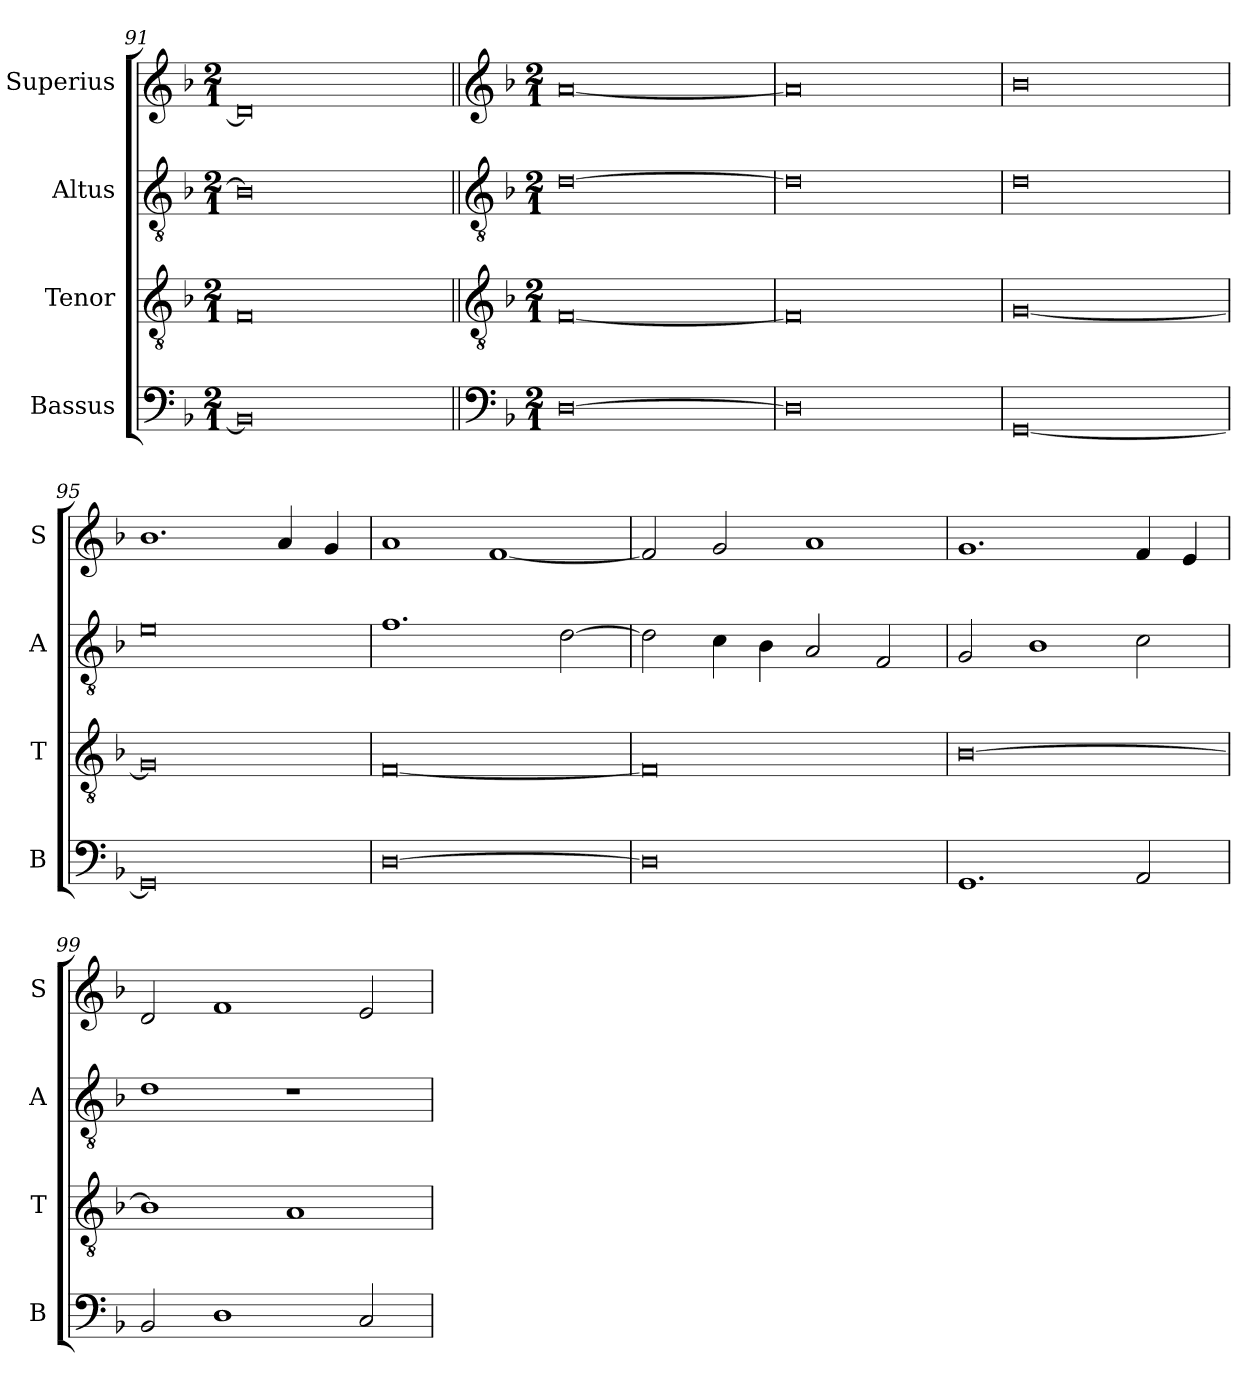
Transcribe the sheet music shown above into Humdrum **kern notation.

**kern	**kern	**kern	**kern
*part4	*part3	*part2	*part1
*staff4	*staff3	*staff2	*staff1
*I"Bassus	*I"Tenor	*I"Altus	*I"Superius
*I'B	*I'T	*I'A	*I'S
*clefF4	*clefGv2	*clefGv2	*clefG2
*k[b-]	*k[b-]	*k[b-]	*k[b-]
*M2/1	*M2/1	*M2/1	*M2/1
=91	=91	=91	=91
0BB-]	0F	0B-]	0d]
!!LO:LB:g=z
=92||	=92||	=92||	=92||
*clefF4	*clefGv2	*clefGv2	*clefG2
*k[b-]	*k[b-]	*k[b-]	*k[b-]
*M2/1	*M2/1	*M2/1	*M2/1
[0D	[0F	[0d	[0a
=93	=93	=93	=93
0D]	0F]	0d]	0a]
=94	=94	=94	=94
[0GG	[0G	0d	0b-
=95	=95	=95	=95
0GG]	0G]	0e	1.b-
.	.	.	4a/
.	.	.	4g/
=96	=96	=96	=96
[0D	[0F	1.f	1a
.	.	.	[1f
.	.	[2d\	.
=97	=97	=97	=97
0D]	0F]	2d\]	2f/]
.	.	4c\	2g/
.	.	4B-\	.
.	.	2A/	1a
.	.	2F/	.
=98	=98	=98	=98
1.GG	[0B-	2G/	1.g
.	.	1B-	.
2AA/	.	2c\	4f/
.	.	.	4e/
=99	=99	=99	=99
2BB-/	1B-]	1d	2d/
1D	.	.	1f
.	1A	1r	.
2C/	.	.	2e/
=	=	=	=
*-	*-	*-	*-
